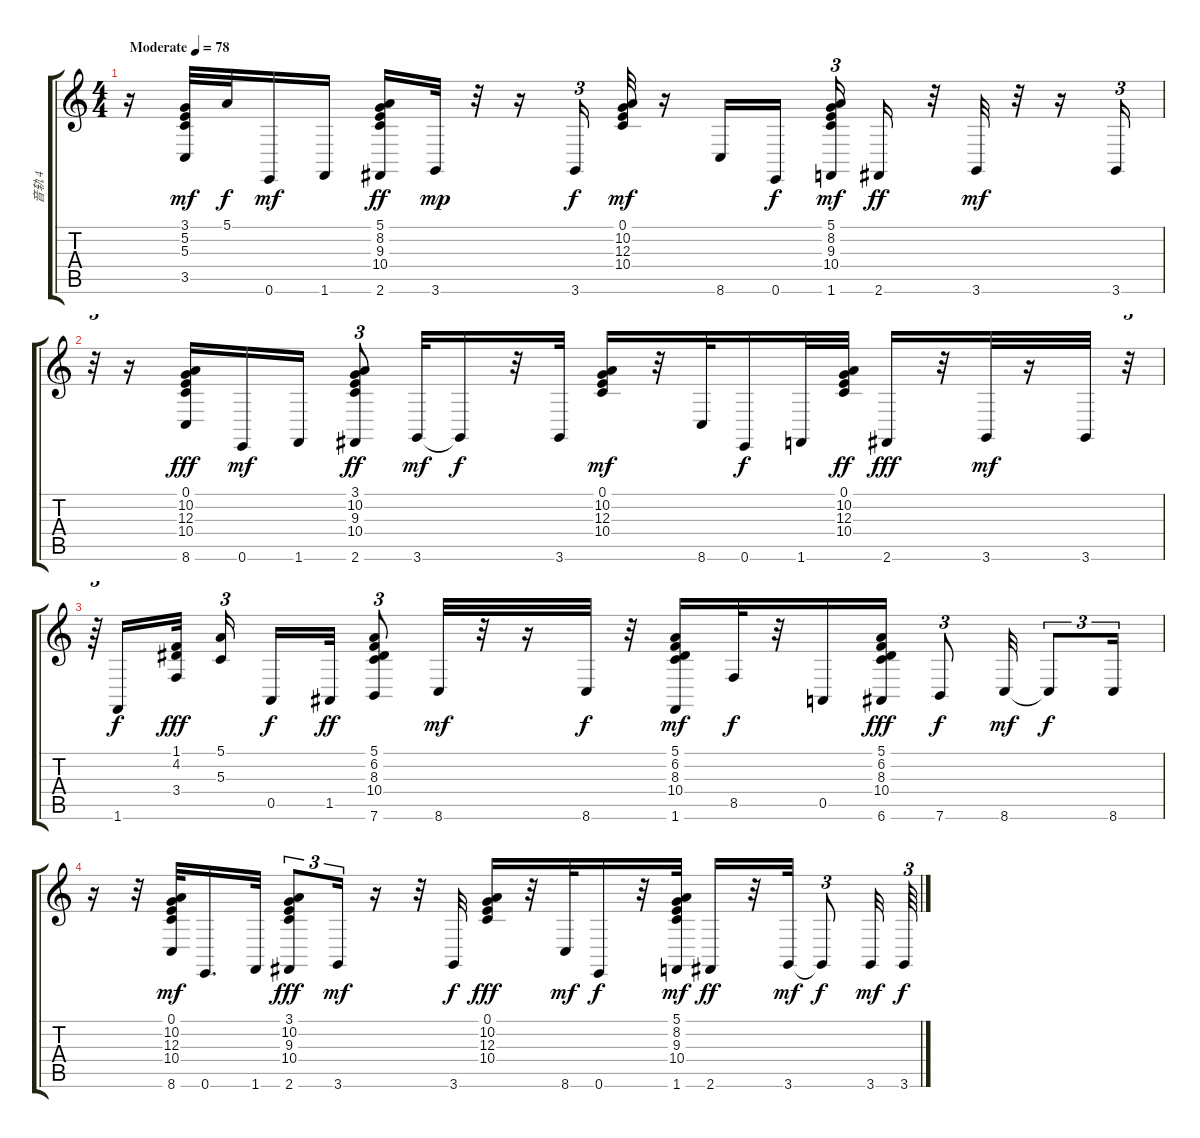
\track ("音轨 4" "音轨 4") {instrument harmonica}
\staff {score tabs}
\tuning (E4 B3 G3 D3 A2 E2) {hide}
\ts (4 4)
\tempo (78 "Moderate")
\clef g2
\ks c
r.16{dy mf instrument harmonica} (3.1 5.2 5.3 3.5).32 5.1.32{dy f} 0.6.16{dy mf} 1.6.16 (5.1 8.2 9.3 10.4 2.6).16{dy ff} 3.6.32{dy mp} r.32 r.16 3.6.16{tu (3 2) dy f} (0.1 10.2 12.3 10.4).32{dy mf} r.16 8.6.16 0.6.16{dy f beam splitsecondary} (5.1 8.2 9.3 10.4 1.6).16{tu (3 2) dy mf} 2.6.16{dy ff} r.32 3.6.32{dy mf} r.32 r.16 3.6.16{tu (3 2)} |
r.32{tu (3 2)} r.16 (0.1 10.2 12.3 10.4 8.6).16{dy fff} 0.6.16{dy mf} 1.6.16 (3.1 10.2 9.3 10.4 2.6).8{tu (3 2) dy ff} 3.6.32{dy mf} 3.6{t}.16{dy f} r.32 3.6.32 (0.1 10.2 12.3 10.4).16{dy mf} r.32 8.6.32 0.6.16{dy f} 1.6.32 (0.1 10.2 12.3 10.4).32{dy ff} 2.6.16{dy fff} r.32 3.6.32{dy mf} r.16 3.6.32 r.32{tu (3 2)} |
r.64{tu (3 2)} 1.6.16{dy f} (1.1 4.2 3.4).32{dy fff beam splitsecondary} (5.1 5.3).16{tu (3 2) beam splitsecondary} 0.5.16{dy f} 1.5.32{dy ff} (5.1 6.2 8.3 10.4 7.6).8{tu (3 2)} 8.6.32{dy mf} r.32 r.16 8.6.32{dy f} r.32 (5.1 6.2 8.3 10.4 1.6).16{dy mf} 8.5.32{dy f} r.32 0.5.16 (5.1 6.2 8.3 10.4 6.6).16{dy fff} 7.6.8{tu (3 2) dy f} 8.6.32{dy mf} 8.6{t}.8{tu (3 2) dy f} 8.6.16{tu (3 2)} |
r.16 r.32 (0.1 10.2 12.3 10.4 8.6).32{dy mf} 0.6.16{d} 1.6.32 (3.1 10.2 9.3 10.4 2.6).8{tu (3 2) dy fff} 3.6.16{tu (3 2) dy mf} r.16 r.32 3.6.32{dy f} (0.1 10.2 12.3 10.4).16{dy fff} r.32 8.6.32{dy mf} 0.6.16{dy f} r.32 (5.1 8.2 9.3 10.4 1.6).32{dy mf} 2.6.16{dy ff} r.32 3.6.32{dy mf} 3.6{t}.8{tu (3 2) dy f} 3.6.32{dy mf} 3.6.64{tu (3 2) dy f}
